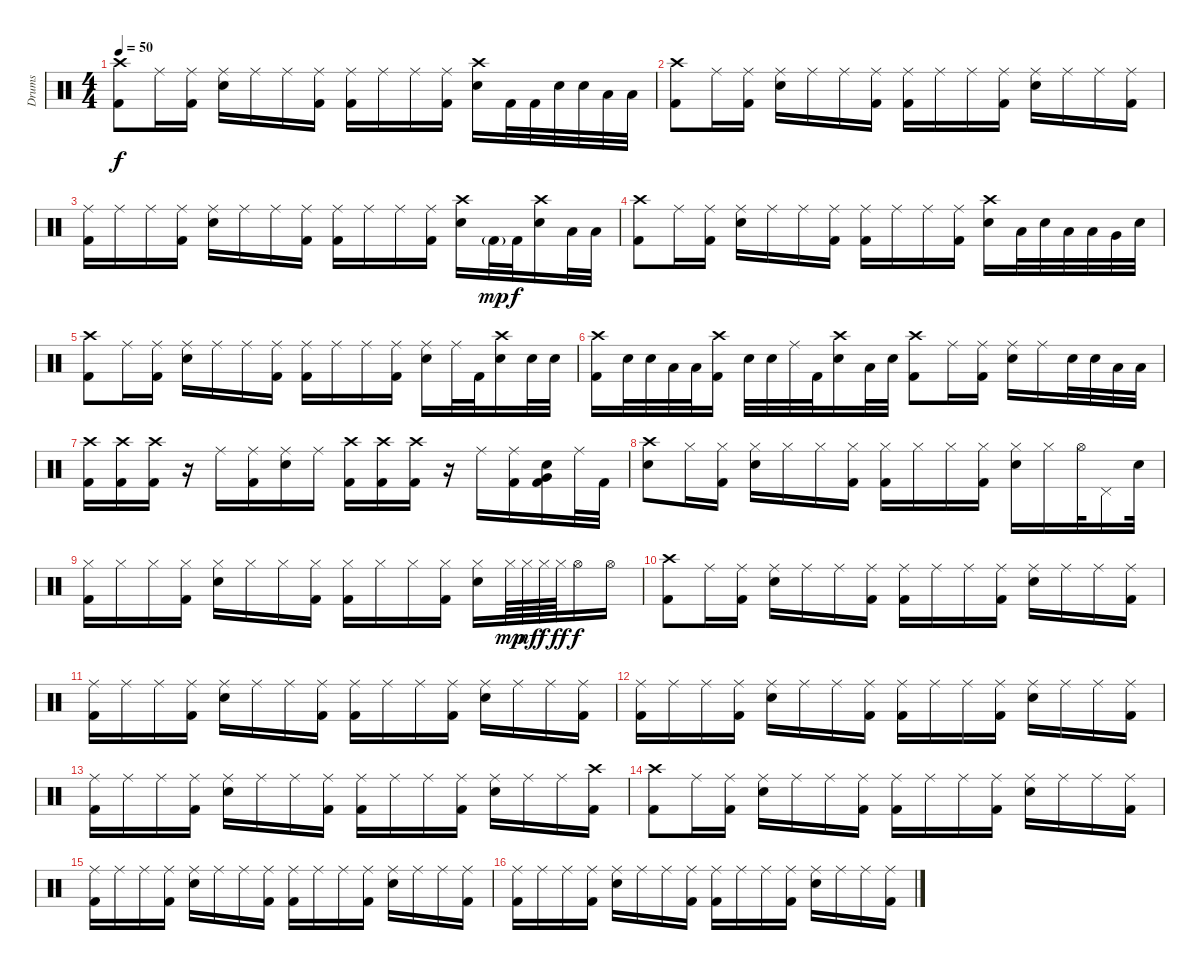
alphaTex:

\track ("Drums" "Drums") {instrument percussion}
\staff {score}
\articulation defaults
\ts (4 4)
\tempo 50
\clef neutral
\ks c
("Crash high (hit)" "Kick (hit) 2").8{dy f} "Ride (middle)".16 ("Ride (middle)" "Kick (hit) 2").16 ("Ride (middle)" "Snare (hit) 2").16 "Ride (middle)".16 "Ride (middle)".16 ("Ride (middle)" "Kick (hit) 2").16 ("Ride (middle)" "Kick (hit) 2").16 "Ride (middle)".16 "Ride (middle)".16 ("Ride (middle)" "Kick (hit) 2").16 ("Crash high (hit)" "Snare (hit) 2").16 "Kick (hit) 2".32 "Kick (hit) 2".32 "Snare (hit) 2".32 "Snare (hit) 2".32 "Low Tom (hit)".32 "Low Tom (hit)".32 |
("Crash high (hit)" "Kick (hit) 2").8 "Ride (middle)".16 ("Ride (middle)" "Kick (hit) 2").16 ("Ride (middle)" "Snare (hit) 2").16 "Ride (middle)".16 "Ride (middle)".16 ("Ride (middle)" "Kick (hit) 2").16 ("Ride (middle)" "Kick (hit) 2").16 "Ride (middle)".16 "Ride (middle)".16 ("Ride (middle)" "Kick (hit) 2").16 ("Ride (middle)" "Snare (hit) 2").16 "Ride (middle)".16 "Ride (middle)".16 ("Ride (middle)" "Kick (hit) 2").16 |
("Ride (middle)" "Kick (hit) 2").16 "Ride (middle)".16 "Ride (middle)".16 ("Ride (middle)" "Kick (hit) 2").16 ("Ride (middle)" "Snare (hit) 2").16 "Ride (middle)".16 "Ride (middle)".16 ("Ride (middle)" "Kick (hit) 2").16 ("Ride (middle)" "Kick (hit) 2").16 "Ride (middle)".16 "Ride (middle)".16 ("Ride (middle)" "Kick (hit) 2").16 ("Crash high (hit)" "Snare (hit) 2").16 "Kick (hit) 2"{g}.32{dy mp} "Kick (hit) 2".32{dy f} ("Crash high (hit)" "Snare (hit) 2").16 "Low Tom (hit)".32 "Low Tom (hit)".32 |
("Crash high (hit)" "Kick (hit) 2").8 "Ride (middle)".16 ("Ride (middle)" "Kick (hit) 2").16 ("Ride (middle)" "Snare (hit) 2").16 "Ride (middle)".16 "Ride (middle)".16 ("Ride (middle)" "Kick (hit) 2").16 ("Ride (middle)" "Kick (hit) 2").16 "Ride (middle)".16 "Ride (middle)".16 ("Ride (middle)" "Kick (hit) 2").16 ("Crash high (hit)" "Snare (hit) 2").16 "Low Tom (hit)".32 "Snare (hit) 2".32 "Low Tom (hit)".32 "Low Tom (hit)".32 "Very Low Tom (hit)".32 "Snare (hit) 2".32 |
("Crash high (hit)" "Kick (hit) 2").8 "Ride (middle)".16 ("Ride (middle)" "Kick (hit) 2").16 ("Ride (middle)" "Snare (hit) 2").16 "Ride (middle)".16 "Ride (middle)".16 ("Ride (middle)" "Kick (hit) 2").16 ("Ride (middle)" "Kick (hit) 2").16 "Ride (middle)".16 "Ride (middle)".16 ("Ride (middle)" "Kick (hit) 2").16 ("Ride (middle)" "Snare (hit) 2").16 "Ride (middle)".32 "Kick (hit) 2".32 ("Crash high (hit)" "Snare (hit) 2").16 "Snare (hit) 2".32 "Snare (hit) 2".32 |
("Crash high (hit)" "Kick (hit) 2").16 "Snare (hit) 2".32 "Snare (hit) 2".32 "Low Tom (hit)".32 "Low Tom (hit)".32 ("Crash high (hit)" "Kick (hit) 2").16 "Snare (hit) 2".32 "Snare (hit) 2".32 "Ride (middle)".32 "Kick (hit) 2".32 ("Crash high (hit)" "Snare (hit) 2").16 "Low Tom (hit)".32 "Snare (hit) 2".32 ("Crash high (hit)" "Kick (hit) 2").8 "Ride (middle)".16 ("Ride (middle)" "Kick (hit) 2").16 ("Ride (middle)" "Snare (hit) 2").16 "Ride (middle)".16 "Snare (hit) 2".32 "Snare (hit) 2".32 "Low Tom (hit)".32 "Low Tom (hit)".32 |
("Crash high (hit)" "Kick (hit) 2").16 ("Crash high (hit)" "Kick (hit) 2").16 ("Crash high (hit)" "Kick (hit) 2").16 r.16 "Ride (middle)".16 ("Ride (middle)" "Kick (hit) 2").16 ("Ride (middle)" "Snare (hit) 2").16 "Ride (middle)".16 ("Crash high (hit)" "Kick (hit) 2").16 ("Crash high (hit)" "Kick (hit) 2").16 ("Crash high (hit)" "Kick (hit) 2").16 r.16 "Ride (middle)".16 ("Ride (middle)" "Kick (hit) 2").16 ("Very Low Tom (hit)" "Snare (hit) 2" "Kick (hit) 2").16 "Ride (middle)".32 "Kick (hit) 2".32 |
("Crash high (hit)" "Snare (hit) 2").8 "Hi-Hat (closed)".16 ("Hi-Hat (closed)" "Kick (hit) 2").16 ("Hi-Hat (closed)" "Snare (hit) 2").16 "Hi-Hat (closed)".16 "Hi-Hat (closed)".16 ("Hi-Hat (closed)" "Kick (hit) 2").16 ("Hi-Hat (closed)" "Kick (hit) 2").16 "Hi-Hat (closed)".16 "Hi-Hat (closed)".16 ("Hi-Hat (closed)" "Kick (hit) 2").16 ("Hi-Hat (closed)" "Snare (hit) 2").16 "Hi-Hat (closed)".16 "Hi-Hat (open)".32 "Pedal Hi-Hat (hit)".16 "Snare (hit) 2".32 |
("Hi-Hat (closed)" "Kick (hit) 2").16 "Hi-Hat (closed)".16 "Hi-Hat (closed)".16 ("Hi-Hat (closed)" "Kick (hit) 2").16 ("Hi-Hat (closed)" "Snare (hit) 2").16 "Hi-Hat (closed)".16 "Hi-Hat (closed)".16 ("Hi-Hat (closed)" "Kick (hit) 2").16 ("Hi-Hat (closed)" "Kick (hit) 2").16 "Hi-Hat (closed)".16 "Hi-Hat (closed)".16 ("Hi-Hat (closed)" "Kick (hit) 2").16 ("Hi-Hat (closed)" "Snare (hit) 2").16 "Hi-Hat (closed)".64{dy mp} "Hi-Hat (closed)".64{dy mf} "Hi-Hat (closed)".64{dy f} "Hi-Hat (closed)".64{dy ff} "Hi-Hat (open)".16{dy f} "Hi-Hat (open)".16 |
("Crash high (hit)" "Kick (hit) 2").8 "Ride (middle)".16 ("Ride (middle)" "Kick (hit) 2").16 ("Ride (middle)" "Snare (hit) 2").16 "Ride (middle)".16 "Ride (middle)".16 ("Ride (middle)" "Kick (hit) 2").16 ("Ride (middle)" "Kick (hit) 2").16 "Ride (middle)".16 "Ride (middle)".16 ("Ride (middle)" "Kick (hit) 2").16 ("Ride (middle)" "Snare (hit) 2").16 "Ride (middle)".16 "Ride (middle)".16 ("Ride (middle)" "Kick (hit) 2").16 |
("Ride (middle)" "Kick (hit) 2").16 "Ride (middle)".16 "Ride (middle)".16 ("Ride (middle)" "Kick (hit) 2").16 ("Ride (middle)" "Snare (hit) 2").16 "Ride (middle)".16 "Ride (middle)".16 ("Ride (middle)" "Kick (hit) 2").16 ("Ride (middle)" "Kick (hit) 2").16 "Ride (middle)".16 "Ride (middle)".16 ("Ride (middle)" "Kick (hit) 2").16 ("Ride (middle)" "Snare (hit) 2").16 "Ride (middle)".16 "Ride (middle)".16 ("Ride (middle)" "Kick (hit) 2").16 |
("Ride (middle)" "Kick (hit) 2").16 "Ride (middle)".16 "Ride (middle)".16 ("Ride (middle)" "Kick (hit) 2").16 ("Ride (middle)" "Snare (hit) 2").16 "Ride (middle)".16 "Ride (middle)".16 ("Ride (middle)" "Kick (hit) 2").16 ("Ride (middle)" "Kick (hit) 2").16 "Ride (middle)".16 "Ride (middle)".16 ("Ride (middle)" "Kick (hit) 2").16 ("Ride (middle)" "Snare (hit) 2").16 "Ride (middle)".16 "Ride (middle)".16 ("Ride (middle)" "Kick (hit) 2").16 |
("Ride (middle)" "Kick (hit) 2").16 "Ride (middle)".16 "Ride (middle)".16 ("Ride (middle)" "Kick (hit) 2").16 ("Ride (middle)" "Snare (hit) 2").16 "Ride (middle)".16 "Ride (middle)".16 ("Ride (middle)" "Kick (hit) 2").16 ("Ride (middle)" "Kick (hit) 2").16 "Ride (middle)".16 "Ride (middle)".16 ("Ride (middle)" "Kick (hit) 2").16 ("Ride (middle)" "Snare (hit) 2").16 "Ride (middle)".16 "Ride (middle)".16 ("Crash high (hit)" "Kick (hit) 2").16 |
("Crash high (hit)" "Kick (hit) 2").8 "Ride (middle)".16 ("Ride (middle)" "Kick (hit) 2").16 ("Ride (middle)" "Snare (hit) 2").16 "Ride (middle)".16 "Ride (middle)".16 ("Ride (middle)" "Kick (hit) 2").16 ("Ride (middle)" "Kick (hit) 2").16 "Ride (middle)".16 "Ride (middle)".16 ("Ride (middle)" "Kick (hit) 2").16 ("Ride (middle)" "Snare (hit) 2").16 "Ride (middle)".16 "Ride (middle)".16 ("Ride (middle)" "Kick (hit) 2").16 |
("Ride (middle)" "Kick (hit) 2").16 "Ride (middle)".16 "Ride (middle)".16 ("Ride (middle)" "Kick (hit) 2").16 ("Ride (middle)" "Snare (hit) 2").16 "Ride (middle)".16 "Ride (middle)".16 ("Ride (middle)" "Kick (hit) 2").16 ("Ride (middle)" "Kick (hit) 2").16 "Ride (middle)".16 "Ride (middle)".16 ("Ride (middle)" "Kick (hit) 2").16 ("Ride (middle)" "Snare (hit) 2").16 "Ride (middle)".16 "Ride (middle)".16 ("Ride (middle)" "Kick (hit) 2").16 |
("Ride (middle)" "Kick (hit) 2").16 "Ride (middle)".16 "Ride (middle)".16 ("Ride (middle)" "Kick (hit) 2").16 ("Ride (middle)" "Snare (hit) 2").16 "Ride (middle)".16 "Ride (middle)".16 ("Ride (middle)" "Kick (hit) 2").16 ("Ride (middle)" "Kick (hit) 2").16 "Ride (middle)".16 "Ride (middle)".16 ("Ride (middle)" "Kick (hit) 2").16 ("Ride (middle)" "Snare (hit) 2").16 "Ride (middle)".16 "Ride (middle)".16 ("Ride (middle)" "Kick (hit) 2").16
